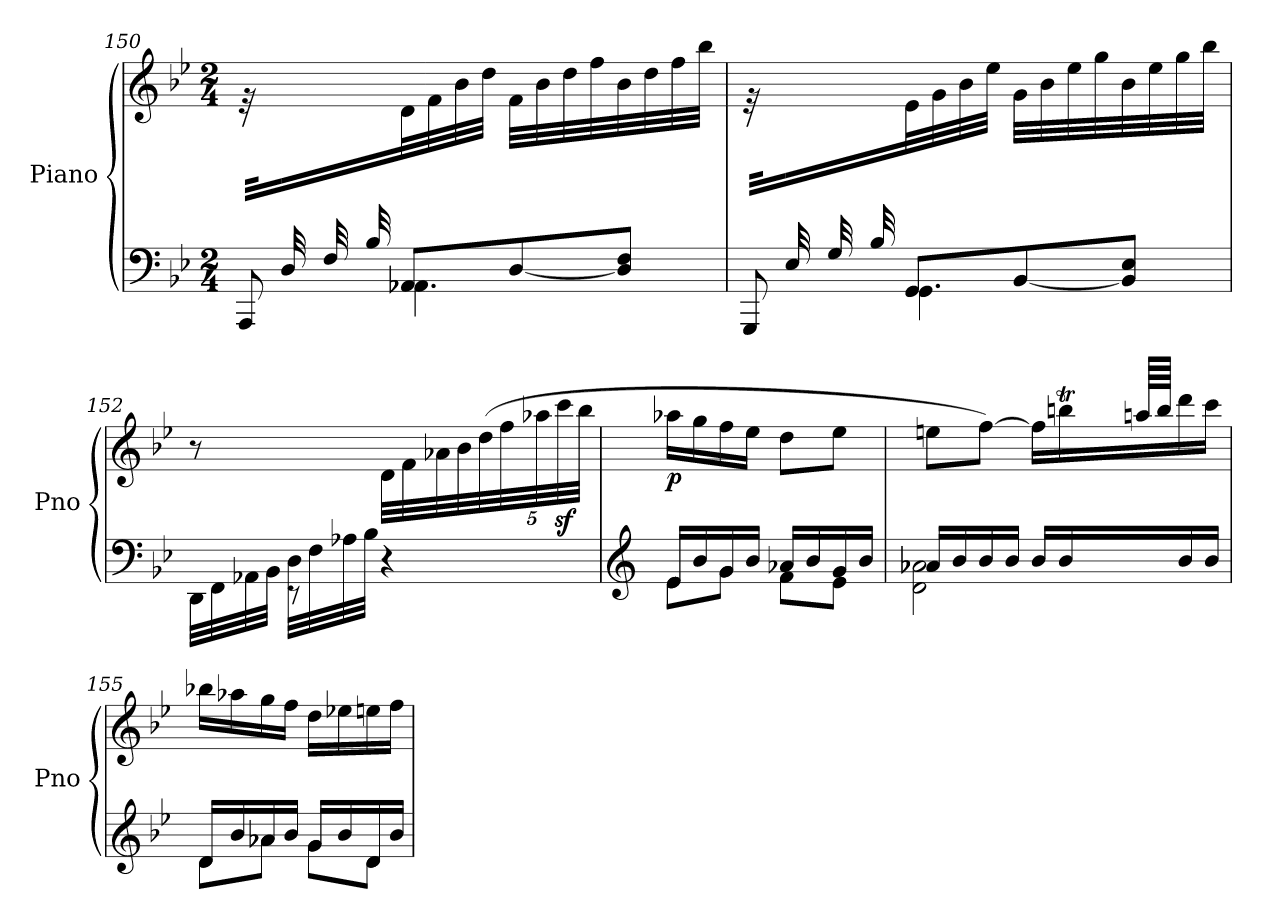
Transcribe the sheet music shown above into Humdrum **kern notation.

**kern	**kern	**dynam
*part1	*part1	*part1
*staff2	*staff1	*staff1/2
*I"Piano	*	*
*I'Pno	*	*
!!LO:LB:g=z
*clefF4	*clefG2	*
*k[b-e-]	*k[b-e-]	*
*M2/4	*M2/4	*
=150	=150	=150
*^	*	*
*	*^	*	*
32ryy	8AAA/	8ryy	32r	.
32D/LLL	.	.	16.ryy	.
32F/	.	.	.	.
32B-/	.	.	.	.
4.ryy	8AA-X/L	4.AA-X\	32d\	.
.	.	.	32f\	.
.	.	.	32b-\	.
.	.	.	32dd\JJJ	.
.	[8D/	.	32f\LLL	.
.	.	.	32b-\	.
.	.	.	32dd\	.
.	.	.	32ff\	.
.	8D/] 8F/J	.	32b-\	.
.	.	.	32dd\	.
.	.	.	32ff\	.
.	.	.	32bb-\JJJ	.
=151	=151	=151	=151	=151
32ryy	8GGG/	8ryy	32r	.
32E-/LLL	.	.	16.ryy	.
32G/	.	.	.	.
32B-/	.	.	.	.
4.ryy	8GG/L	4.GG\	32e-\	.
.	.	.	32g\	.
.	.	.	32b-\	.
.	.	.	32ee-\JJJ	.
.	[8BB-/	.	32g\LLL	.
.	.	.	32b-\	.
.	.	.	32ee-\	.
.	.	.	32gg\	.
.	8BB-/] 8E-/J	.	32b-\	.
.	.	.	32ee-\	.
.	.	.	32gg\	.
.	.	.	32bb-\JJJ	.
*	*v	*v	*	*
!!LO:LB:g=z
=152	=152	=152	=152
8ryy	32DD\LLL	8r	.
.	32FF\	.	.
.	32AA-X\	.	.
.	32BB-\JJJ	.	.
32D\LLL	8rEE	8ryy	.
32F\	.	.	.
32A-X\	.	.	.
32B-\JJJ	.	.	.
4ryy	4r	32d\LLL	.
.	.	32f\	.
.	.	32a-X\	.
.	.	32b-\	.
*	*	*Xbrackettup	*
.	.	(40dd\	.
.	.	40ff\	.
.	.	40aa-X\	.
.	.	40cccz<\	.
.	.	40bb-\JJJ	.
!!LO:LB:g=z
=153	=153	=153	=153
*clefG2	*	*	*
!	!	!	!LO:DY:b
16e-/LL	8e-\L	16aa-X\LL	p
16b-/	.	16gg\	.
16g/	8g\J	16ff\	.
16b-/JJ	.	16ee-\JJ	.
16a-X/LL	8f\L	8dd\L	.
16b-/	.	.	.
16g/	8e-\J	8ee-\J	.
16b-/JJ	.	.	.
=154	=154	=154	=154
*	*	*^	*
16a-X/LL	2d\ 2a-\	8een\L	16ryy	.
*	*	*v	*v	*
16b-/	.	.	.
16b-/	.	[8ff\J)	.
16b-/JJ	.	.	.
16b-/LL	.	16ff\LL]	.
*	*	*^	*
*	*	*	*Xtuplet	*
16b-/	.	16bbnt\	80ryy	.
.	.	.	80cccyy	.
.	.	.	80bbyy	.
.	.	.	(80aan/LL	.
.	.	.	80bb/JJ	.
16b-/	.	(16ddd\	8ryy	.
16b-/JJ	.	16ccc\JJ	.	.
*	*	*v	*v	*
=155	=155	=155	=155
16d/LL	8d\L	16bb-X\LL	.
16b-/	.	16aa-X\	.
16a-X/	8a-X\J	16gg\	.
16b-/JJ	.	16ff\JJ	.
16g/LL	8g\L	16dd\LL	.
16b-/	.	16ee-X\	.
16d/	8d\J)	16een\	.
16b-/JJ	.	16ff\JJ	.
*v	*v	*	*
=	=	=
*-	*-	*-
